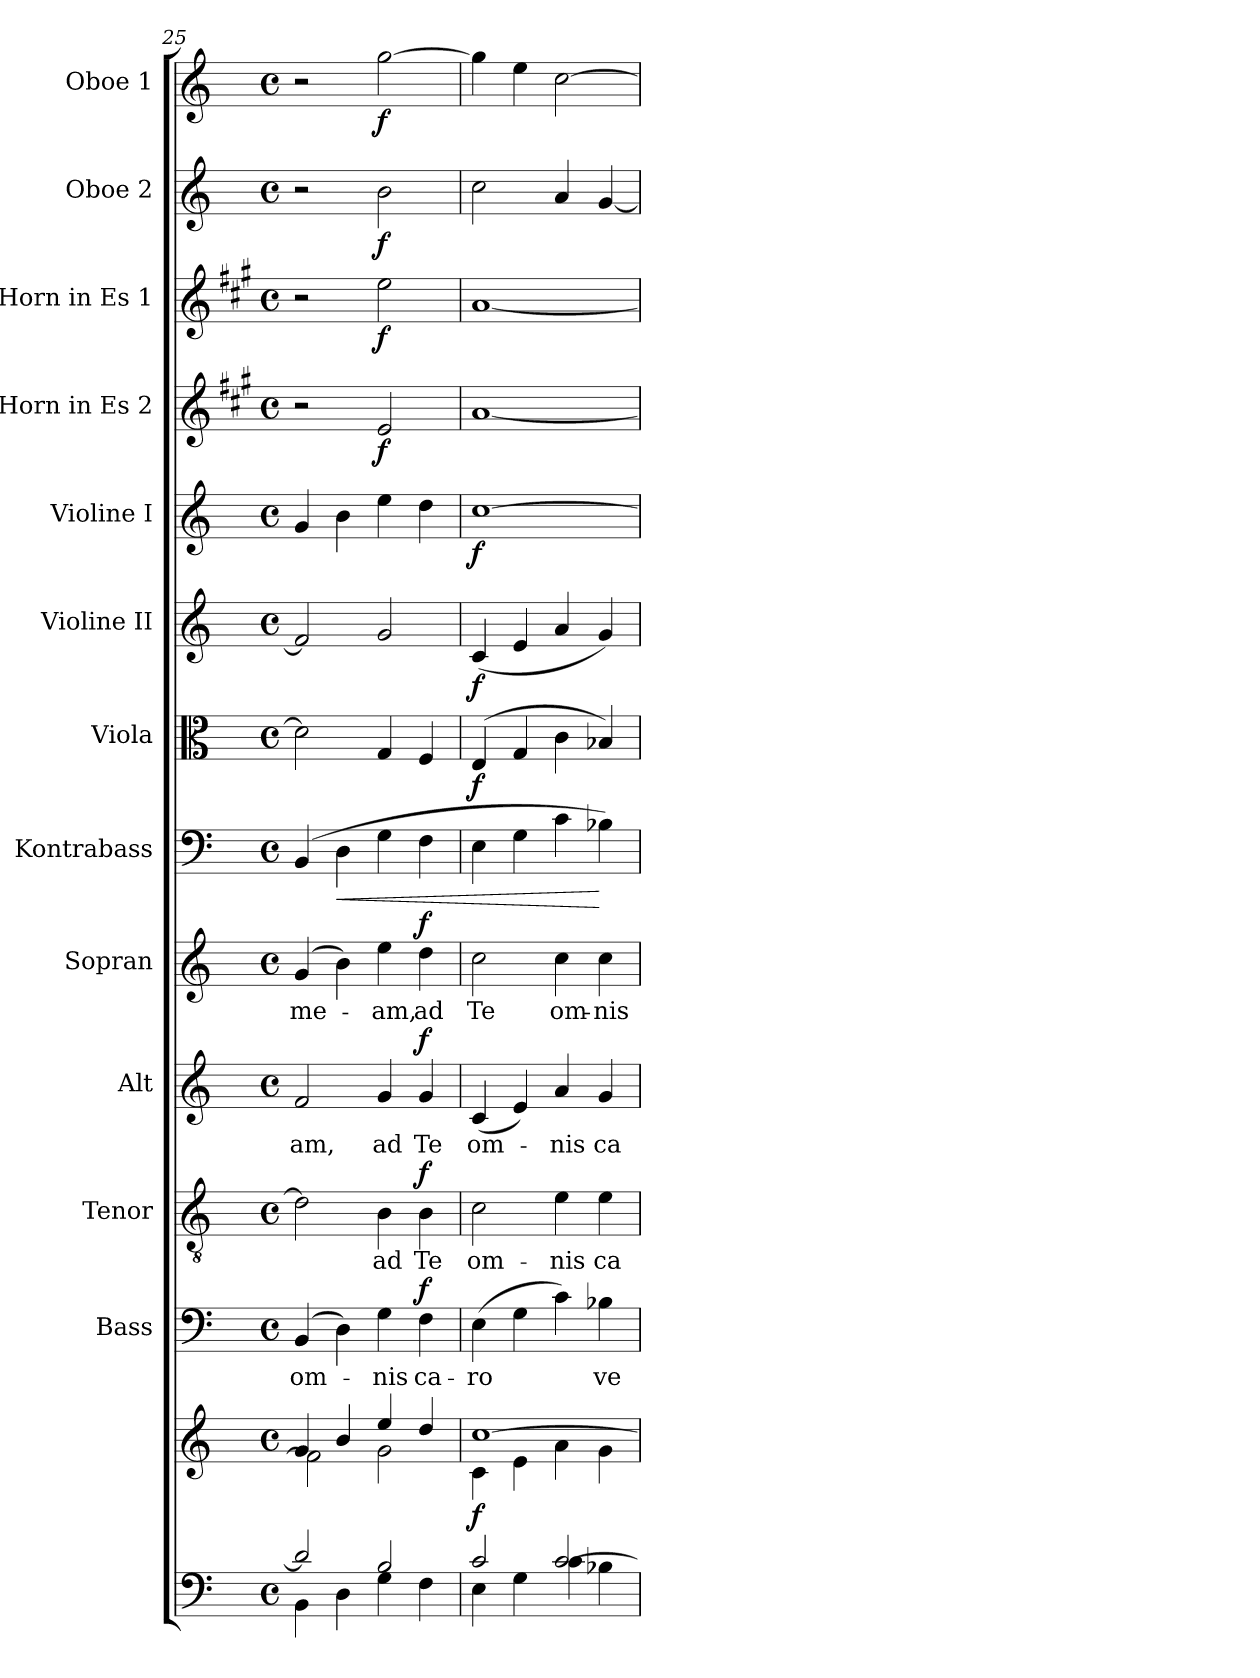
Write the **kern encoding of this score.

**kern	**kern	**dynam	**kern	**text	**dynam	**kern	**text	**dynam	**kern	**text	**dynam	**kern	**text	**dynam	**kern	**dynam	**kern	**dynam	**kern	**dynam	**kern	**dynam	**kern	**dynam	**kern	**dynam	**kern	**dynam	**kern	**dynam
*part13	*part13	*part13	*part12	*part12	*part12	*part11	*part11	*part11	*part10	*part10	*part10	*part9	*part9	*part9	*part8	*part8	*part7	*part7	*part6	*part6	*part5	*part5	*part4	*part4	*part3	*part3	*part2	*part2	*part1	*part1
*staff14	*staff13	*staff13/14	*staff12	*staff12	*staff12	*staff11	*staff11	*staff11	*staff10	*staff10	*staff10	*staff9	*staff9	*staff9	*staff8	*staff8	*staff7	*staff7	*staff6	*staff6	*staff5	*staff5	*staff4	*staff4	*staff3	*staff3	*staff2	*staff2	*staff1	*staff1
*	*	*	*I"Bass	*	*	*I"Tenor	*	*	*I"Alt	*	*	*I"Sopran	*	*	*I"Kontrabass	*	*I"Viola	*	*I"Violine II	*	*I"Violine I	*	*I"Horn in Es 2	*	*I"Horn in Es 1	*	*I"Oboe 2	*	*I"Oboe 1	*
*	*	*	*I'B.	*	*	*I'T.	*	*	*I'A.	*	*	*I'S.	*	*	*I'Kb.	*	*I'Vla.	*	*I'Vl. II	*	*I'Vl. I	*	*I'Hr. 2	*	*I'Hr. 1	*	*I'Ob. 2	*	*I'Ob. 1	*
*clefF4	*clefG2	*	*clefF4	*	*	*clefGv2	*	*	*clefG2	*	*	*clefG2	*	*	*clefF4	*	*clefC3	*	*clefG2	*	*clefG2	*	*clefG2	*	*clefG2	*	*clefG2	*	*clefG2	*
*	*	*	*	*	*	*	*	*	*	*	*	*	*	*	*ITrd7c12	*	*	*	*	*	*	*	*ITrd5c9	*	*ITrd5c9	*	*	*	*	*
*k[]	*k[]	*	*k[]	*	*	*k[]	*	*	*k[]	*	*	*k[]	*	*	*k[]	*	*k[]	*	*k[]	*	*k[]	*	*k[]	*	*k[]	*	*k[]	*	*k[]	*
*C:	*C:	*	*C:	*	*	*C:	*	*	*C:	*	*	*C:	*	*	*C:	*	*C:	*	*C:	*	*C:	*	*C:	*	*C:	*	*C:	*	*C:	*
*M4/4	*M4/4	*	*M4/4	*	*	*M4/4	*	*	*M4/4	*	*	*M4/4	*	*	*M4/4	*	*M4/4	*	*M4/4	*	*M4/4	*	*M4/4	*	*M4/4	*	*M4/4	*	*M4/4	*
*met(c)	*met(c)	*	*met(c)	*	*	*met(c)	*	*	*met(c)	*	*	*met(c)	*	*	*met(c)	*	*met(c)	*	*met(c)	*	*met(c)	*	*met(c)	*	*met(c)	*	*met(c)	*	*met(c)	*
=25	=25	=25	=25	=25	=25	=25	=25	=25	=25	=25	=25	=25	=25	=25	=25	=25	=25	=25	=25	=25	=25	=25	=25	=25	=25	=25	=25	=25	=25	=25
*^	*^	*	*	*	*	*	*	*	*	*	*	*	*	*	*	*	*	*	*	*	*	*	*	*	*	*	*	*	*	*
!	!	!	!	!	!	!LO:LY:b	!	!	!	!	!	!LO:LY:b	!	!	!LO:LY:b	!	!	!	!	!	!	!	!	!	!	!	!	!	!	!	!	!
2d/]	4BB\	4g/	2f\]	.	(4BB/	om-	.	2d\]	.	.	2f/	-am,	.	(4g/	me-	.	(4BBB/	.	2d\]	.	2f/]	.	4g/	.	2r	.	2r	.	2r	.	2r	.
!	!	!	!	!	!	!	!	!	!	!	!	!	!	!	!	!	!	!LO:HP:b	!	!	!	!	!	!	!	!	!	!	!	!	!	!
.	4D\	4b/	.	.	4D\)	.	.	.	.	.	.	.	.	4b\)	.	.	4DD\	<	.	.	.	.	4b\	.	.	.	.	.	.	.	.	.
!	!	!	!	!	!	!LO:LY:b	!	!	!LO:LY:b	!	!	!LO:LY:b	!	!	!LO:LY:b	!	!	!	!	!	!	!	!	!	!	!LO:DY:b	!	!LO:DY:b	!	!LO:DY:b	!	!LO:DY:b
2B/	4G\	4ee/	2g\	.	4G\	-nis	.	4B\	ad	.	4g/	ad	.	4ee\	-am,	.	4GG\	.	4G/	.	2g/	.	4ee\	.	2G/	f	2g\	f	2b\	f	[2gg\	f
!	!	!	!	!	!	!LO:LY:b	!LO:DY:a	!	!LO:LY:b	!LO:DY:a	!	!LO:LY:b	!LO:DY:a	!	!LO:LY:b	!LO:DY:a	!	!	!	!	!	!	!	!	!	!	!	!	!	!	!	!
.	4F\	4dd/	.	.	4F\	ca-	f	4B\	Te	f	4g/	Te	f	4dd\	ad	f	4FF\	.	4F/	.	.	.	4dd\	.	.	.	.	.	.	.	.	.
=26	=26	=26	=26	=26	=26	=26	=26	=26	=26	=26	=26	=26	=26	=26	=26	=26	=26	=26	=26	=26	=26	=26	=26	=26	=26	=26	=26	=26	=26	=26	=26	=26
!	!	!	!	!LO:DY:b	!	!LO:LY:b	!	!	!LO:LY:b	!	!	!LO:LY:b	!	!	!LO:LY:b	!	!	!	!	!LO:DY:b	!	!LO:DY:b	!	!LO:DY:b	!	!	!	!	!	!	!	!
2c/	4E\	[>1cc	4c\	f	(>4E\	-ro	.	2c\	om-	.	(<4c/	om-	.	2cc\	Te	.	4EE\	.	(4E/	f	(<4c/	f	[1cc	f	[1c	.	[1c	.	2cc\	.	4gg\]	.
.	4G\	.	4e\	.	4G\	.	.	.	.	.	4e/)	.	.	.	.	.	4GG\	.	4G/	.	4e/	.	.	.	.	.	.	.	.	.	4ee\	.
!	!	!	!	!	!	!	!	!	!LO:LY:b	!	!	!LO:LY:b	!	!	!LO:LY:b	!	!	!	!	!	!	!	!	!	!	!	!	!	!	!	!	!
[>2c/	4c\	.	4a\	.	4c\)	.	.	4e\	-nis	.	4a/	-nis	.	4cc\	om-	.	4C\	.	4c\	.	4a/	.	.	.	.	.	.	.	4a/	.	[2cc\	.
!	!	!	!	!	!	!LO:LY:b	!	!	!LO:LY:b	!	!	!LO:LY:b	!	!	!LO:LY:b	!	!	!	!	!	!	!	!	!	!	!	!	!	!	!	!	!
.	4B-X\	.	4g\	.	4B-X\	ve-	.	4e\	ca-	.	4g/	ca-	.	4cc\	-nis	.	4BB-X\)	[	4B-X/)	.	4g/)	.	.	.	.	.	.	.	[4g/	.	.	.
*v	*v	*	*	*	*	*	*	*	*	*	*	*	*	*	*	*	*	*	*	*	*	*	*	*	*	*	*	*	*	*	*	*
*	*v	*v	*	*	*	*	*	*	*	*	*	*	*	*	*	*	*	*	*	*	*	*	*	*	*	*	*	*	*	*	*
=	=	=	=	=	=	=	=	=	=	=	=	=	=	=	=	=	=	=	=	=	=	=	=	=	=	=	=	=	=	=
*-	*-	*-	*-	*-	*-	*-	*-	*-	*-	*-	*-	*-	*-	*-	*-	*-	*-	*-	*-	*-	*-	*-	*-	*-	*-	*-	*-	*-	*-	*-
